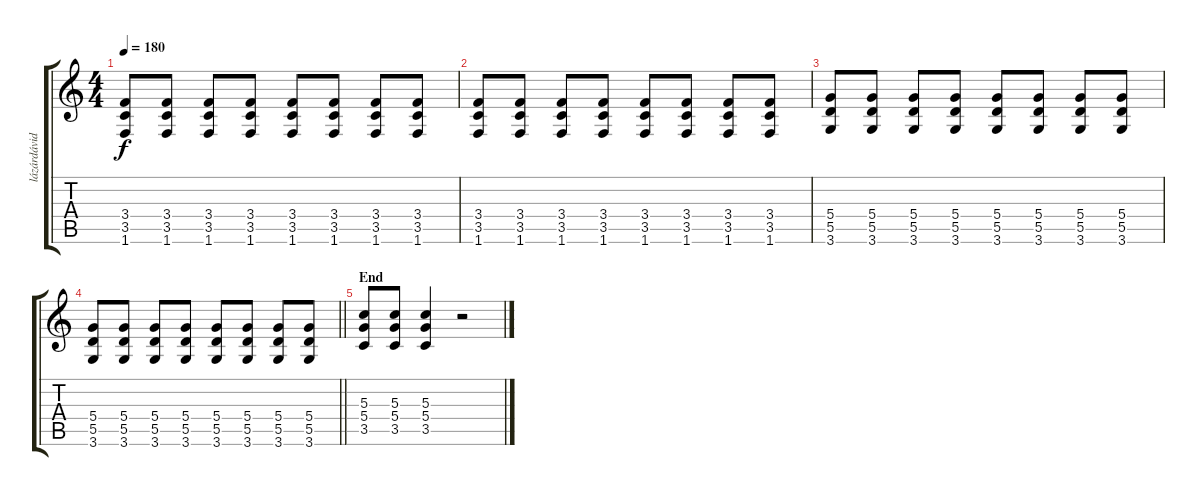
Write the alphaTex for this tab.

\track ("lázárdávid - Gitár 1" "lázárdávid") {instrument distortionguitar}
\staff {score tabs}
\tuning (E4 B3 G3 D3 A2 E2) {hide}
\ts (4 4)
\tempo 180
\clef g2
\ks c
(3.4 3.5 1.6).8{dy f} (3.4 3.5 1.6).8 (3.4 3.5 1.6).8 (3.4 3.5 1.6).8 (3.4 3.5 1.6).8 (3.4 3.5 1.6).8 (3.4 3.5 1.6).8 (3.4 3.5 1.6).8 |
(3.4 3.5 1.6).8 (3.4 3.5 1.6).8 (3.4 3.5 1.6).8 (3.4 3.5 1.6).8 (3.4 3.5 1.6).8 (3.4 3.5 1.6).8 (3.4 3.5 1.6).8 (3.4 3.5 1.6).8 |
(5.4 5.5 3.6).8 (5.4 5.5 3.6).8 (5.4 5.5 3.6).8 (5.4 5.5 3.6).8 (5.4 5.5 3.6).8 (5.4 5.5 3.6).8 (5.4 5.5 3.6).8 (5.4 5.5 3.6).8 |
\barLineRight lightlight
(5.4 5.5 3.6).8 (5.4 5.5 3.6).8 (5.4 5.5 3.6).8 (5.4 5.5 3.6).8 (5.4 5.5 3.6).8 (5.4 5.5 3.6).8 (5.4 5.5 3.6).8 (5.4 5.5 3.6).8 |
\section ("" "End")
(5.3 5.4 3.5).8 (5.3 5.4 3.5).8 (5.3 5.4 3.5).4 r.2
